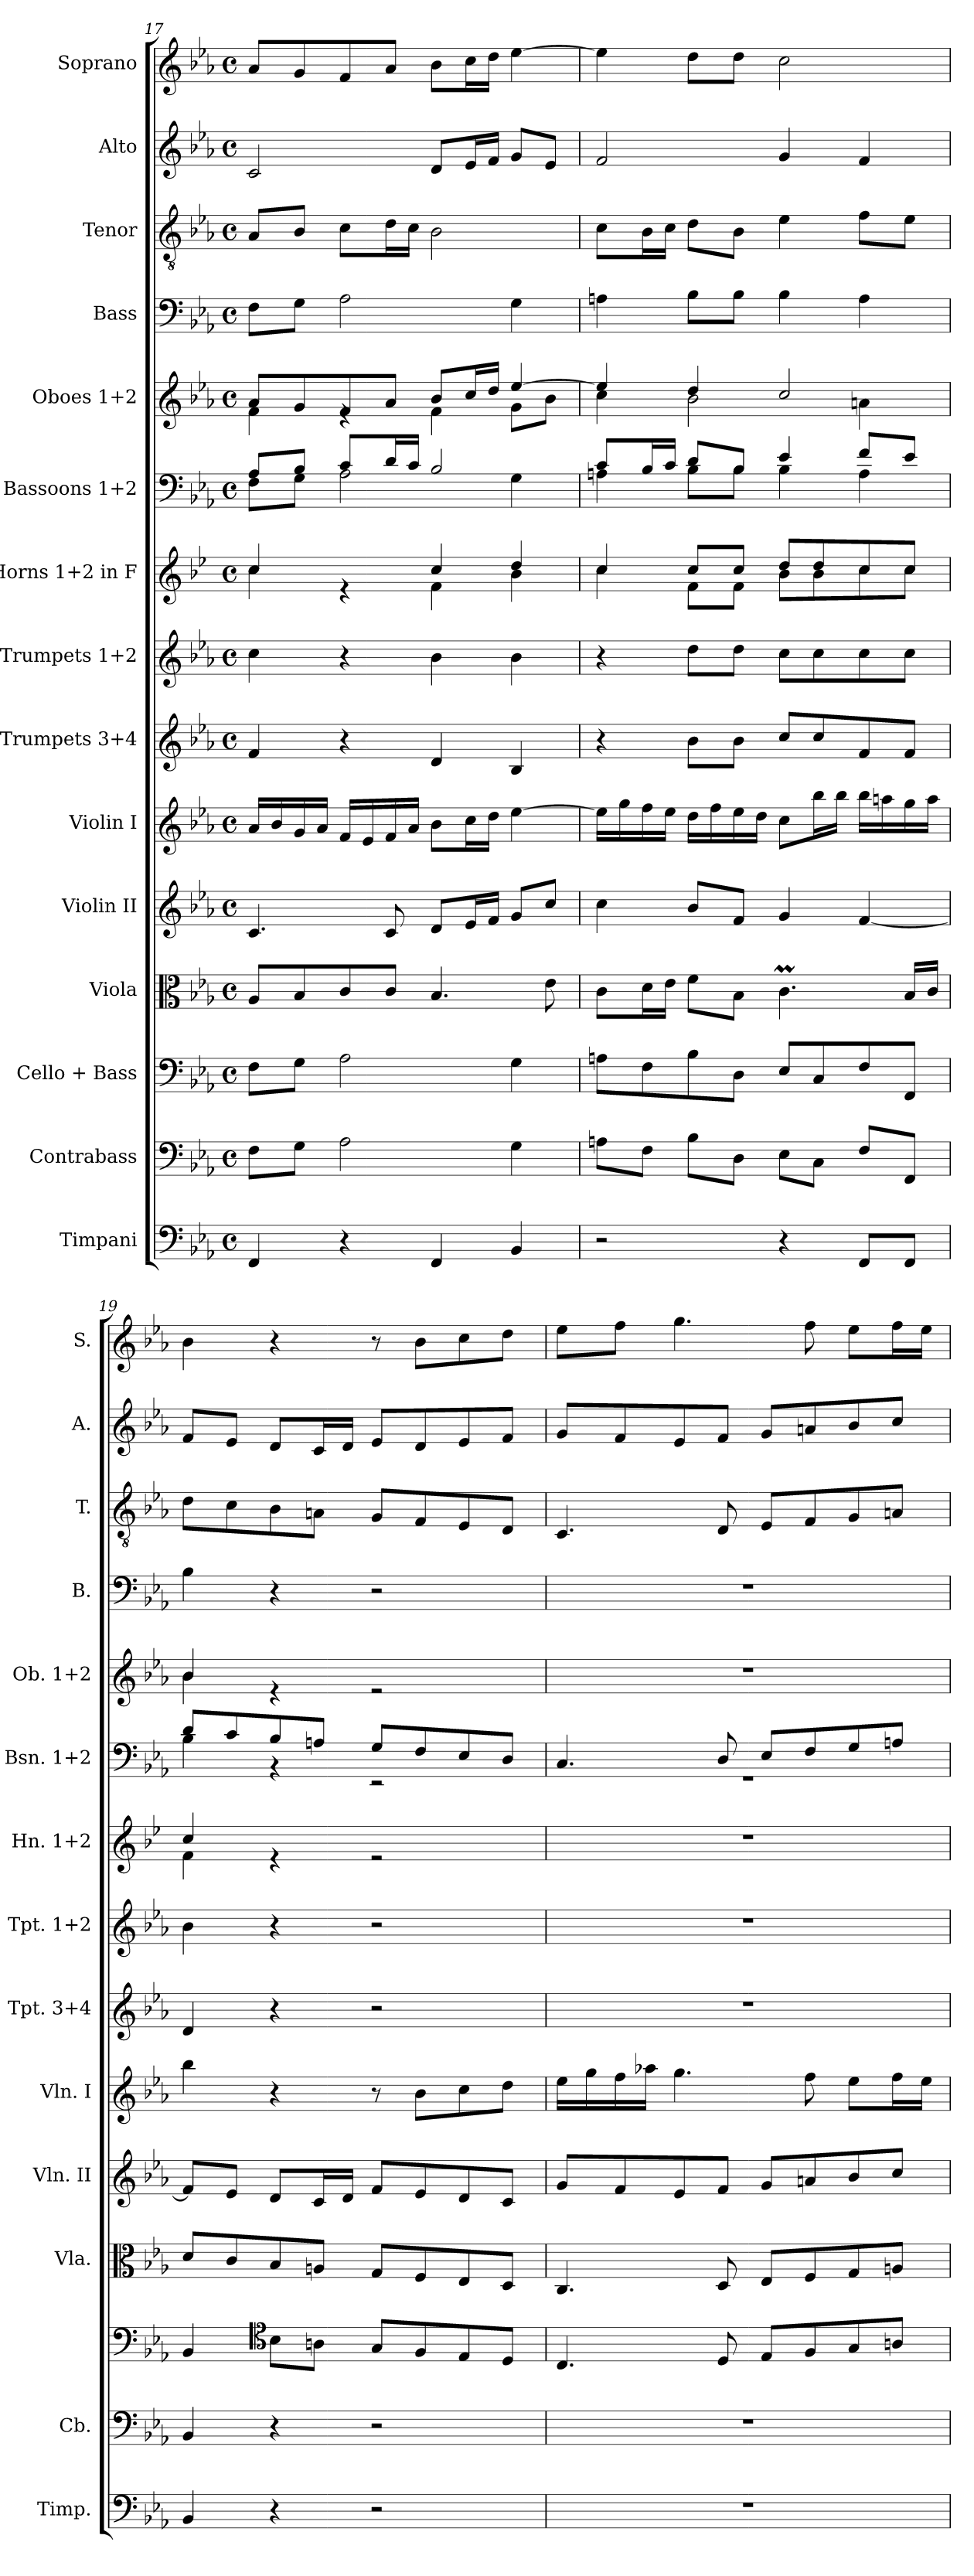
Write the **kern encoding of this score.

**kern	**kern	**kern	**kern	**kern	**kern	**kern	**kern	**kern	**kern	**kern	**kern	**kern	**kern	**kern
*part15	*part14	*part13	*part12	*part11	*part10	*part9	*part8	*part7	*part6	*part5	*part4	*part3	*part2	*part1
*staff15	*staff14	*staff13	*staff12	*staff11	*staff10	*staff9	*staff8	*staff7	*staff6	*staff5	*staff4	*staff3	*staff2	*staff1
*I"Timpani	*I"Contrabass	*I"Cello + Bass	*I"Viola	*I"Violin II	*I"Violin I	*I"Trumpets 3+4	*I"Trumpets 1+2	*I"Horns 1+2 in F	*I"Bassoons 1+2	*I"Oboes 1+2	*I"Bass	*I"Tenor	*I"Alto	*I"Soprano
*I'Timp.	*I'Cb.	*	*I'Vla.	*I'Vln. II	*I'Vln. I	*I'Tpt. 3+4	*I'Tpt. 1+2	*I'Hn. 1+2	*I'Bsn. 1+2	*I'Ob. 1+2	*I'B.	*I'T.	*I'A.	*I'S.
*clefF4	*clefF4	*clefF4	*clefC3	*clefG2	*clefG2	*clefG2	*clefG2	*clefG2	*clefF4	*clefG2	*clefF4	*clefGv2	*clefG2	*clefG2
*	*ITrd7c12	*	*	*	*	*	*	*ITrd4c7	*	*	*	*	*	*
*k[b-e-a-]	*k[b-e-a-]	*k[b-e-a-]	*k[b-e-a-]	*k[b-e-a-]	*k[b-e-a-]	*k[b-e-a-]	*k[b-e-a-]	*k[b-e-a-]	*k[b-e-a-]	*k[b-e-a-]	*k[b-e-a-]	*k[b-e-a-]	*k[b-e-a-]	*k[b-e-a-]
*M4/4	*M4/4	*M4/4	*M4/4	*M4/4	*M4/4	*M4/4	*M4/4	*M4/4	*M4/4	*M4/4	*M4/4	*M4/4	*M4/4	*M4/4
*met(c)	*met(c)	*met(c)	*met(c)	*met(c)	*met(c)	*met(c)	*met(c)	*met(c)	*met(c)	*met(c)	*met(c)	*met(c)	*met(c)	*met(c)
=17	=17	=17	=17	=17	=17	=17	=17	=17	=17	=17	=17	=17	=17	=17
*	*	*	*	*	*	*	*	*^	*^	*^	*	*	*	*
4FF/	8FF\L	8F\L	8A-/L	4.c/	16a-/LL	4f/	4cc\	4f/	4f\	8A-/L	8F\L	8a-/L	4f\	8F\L	8A-/L	2c/	8a-/L
.	.	.	.	.	16b-/	.	.	.	.	.	.	.	.	.	.	.	.
.	8GG\J	8G\J	8B-/	.	16g/	.	.	.	.	8B-/J	8G\J	8g/	.	8G\J	8B-/J	.	8g/
.	.	.	.	.	16a-/JJ	.	.	.	.	.	.	.	.	.	.	.	.
4r	2AA-\	2A-\	8c/	.	16f/LL	4r	4r	4re	4ryy	8c/L	2A-\	8f/	4re	2A-\	8c\L	.	8f/
.	.	.	.	.	16e-/	.	.	.	.	.	.	.	.	.	.	.	.
.	.	.	8c/J	8c/	16f/	.	.	.	.	16d/L	.	8a-/J	.	.	16d\L	.	8a-/J
.	.	.	.	.	16a-/JJ	.	.	.	.	16c/JJ	.	.	.	.	16c\JJ	.	.
4FF/	.	.	4.B-/	8d/L	8b-\L	4d/	4b-\	4f/	4B-\	2B-/	.	8b-/L	4f\	.	2B-\	8d/L	8b-\L
.	.	.	.	16e-/L	16cc\L	.	.	.	.	.	.	16cc/L	.	.	.	16e-/L	16cc\L
.	.	.	.	16f/JJ	16dd\JJ	.	.	.	.	.	.	16dd/JJ	.	.	.	16f/JJ	16dd\JJ
4BB-/	4GG\	4G\	.	8g/L	[4ee-\	4B-/	4b-\	4g/	4e-\	.	4G\	[4ee-/	8g\L	4G\	.	8g/L	[4ee-\
.	.	.	8e-\	8cc/J	.	.	.	.	.	.	.	.	8b-\J	.	.	8e-/J	.
=18	=18	=18	=18	=18	=18	=18	=18	=18	=18	=18	=18	=18	=18	=18	=18	=18	=18
2r	8AAn\L	8An\L	8c\L	4cc\	16ee-\LL]	4r	4r	4f/	4f\	8c/L	4An\	4ee-/]	4cc\	4An\	8c\L	2f/	4ee-\]
.	.	.	.	.	16gg\	.	.	.	.	.	.	.	.	.	.	.	.
.	8FF\J	8F\	16d\L	.	16ff\	.	.	.	.	16B-/L	.	.	.	.	16B-\L	.	.
.	.	.	16e-\JJ	.	16ee-\JJ	.	.	.	.	16c/JJ	.	.	.	.	16c\JJ	.	.
.	8BB-\L	8B-\	8f\L	8b-/L	16dd\LL	8b-\L	8dd\L	8f/L	8B-\L	8d/L	8B-\L	4dd/	2b-\	8B-\L	8d\L	.	8dd\L
.	.	.	.	.	16ff\	.	.	.	.	.	.	.	.	.	.	.	.
.	8DD\J	8D\J	8B-\J	8f/J	16ee-\	8b-\J	8dd\J	8f/J	8B-\J	8B-/J	8B-\J	.	.	8B-\J	8B-\J	.	8dd\J
.	.	.	.	.	16dd\JJ	.	.	.	.	.	.	.	.	.	.	.	.
4r	8EE-\L	8E-/L	4.cM\	4g/	8cc\L	8cc/L	8cc\L	8g/L	8e-\L	4e-/	4B-\	2cc/	.	4B-\	4e-\	4g/	2cc\
.	8CC\J	8C/	.	.	16bb-\L	8cc/	8cc\	8g/	8e-\	.	.	.	.	.	.	.	.
.	.	.	.	.	16bb-\JJ	.	.	.	.	.	.	.	.	.	.	.	.
8FF/L	8FF/L	8F/	.	[4f/	16bb-\LL	8f/	8cc\	8f/	8f\	8f/L	4A\	.	4an\	4A\	8f\L	4f/	.
.	.	.	.	.	16aan\	.	.	.	.	.	.	.	.	.	.	.	.
8FF/J	8FFF/J	8FF/J	16B-/LL	.	16gg\	8f/J	8cc\J	8f/J	8f\J	8e-/J	.	.	.	.	8e-\J	.	.
.	.	.	16c/JJ	.	16aa\JJ	.	.	.	.	.	.	.	.	.	.	.	.
!!LO:PB:g=z
=19	=19	=19	=19	=19	=19	=19	=19	=19	=19	=19	=19	=19	=19	=19	=19	=19	=19
4BB-/	4BBB-/	4BB-/	8d/L	8f/L]	4bb-\	4d/	4b-\	4f/	4B-\	8d/L	4B-\	4b-/	4b-\	4B-\	8d\L	8f/L	4b-\
.	.	.	8c/	8e-/J	.	.	.	.	.	8c/	.	.	.	.	8c\	8e-/J	.
*	*	*clefC4	*	*	*	*	*	*	*	*	*	*	*	*	*	*	*
4r	4r	8B-\L	8B-/	8d/L	4r	4r	4r	4re	2.ryy	8B-/	4r	4re	2.ryy	4r	8B-\	8d/L	4r
.	.	8An\J	8An/J	16c/L	.	.	.	.	.	8An/J	.	.	.	.	8An\J	16c/L	.
.	.	.	.	16d/JJ	.	.	.	.	.	.	.	.	.	.	.	16d/JJ	.
2r	2r	8G/L	8G/L	8f/L	8r	2r	2r	2re	.	8G/L	2r	2re	.	2r	8G/L	8e-/L	8r
.	.	8F/	8F/	8e-/	8b-\L	.	.	.	.	8F/	.	.	.	.	8F/	8d/	8b-\L
.	.	8E-/	8E-/	8d/	8cc\	.	.	.	.	8E-/	.	.	.	.	8E-/	8e-/	8cc\
.	.	8D/J	8D/J	8c/J	8dd\J	.	.	.	.	8D/J	.	.	.	.	8D/J	8f/J	8dd\J
*	*	*	*	*	*	*	*	*v	*v	*	*	*v	*v	*	*	*	*
=20	=20	=20	=20	=20	=20	=20	=20	=20	=20	=20	=20	=20	=20	=20	=20
1r	1r	4.C/	4.C/	8g/L	16ee-\LL	1r	1r	1r	4.C/	1r	1r	1r	4.C/	8g/L	8ee-\L
.	.	.	.	.	16gg\	.	.	.	.	.	.	.	.	.	.
.	.	.	.	8f/	16ff\	.	.	.	.	.	.	.	.	8f/	8ff\J
.	.	.	.	.	16aa-X\JJ	.	.	.	.	.	.	.	.	.	.
.	.	.	.	8e-/	4.gg\	.	.	.	.	.	.	.	.	8e-/	4.gg\
.	.	8D/	8D/	8f/J	.	.	.	.	8D/	.	.	.	8D/	8f/J	.
.	.	8E-/L	8E-/L	8g/L	.	.	.	.	8E-/L	.	.	.	8E-/L	8g/L	.
.	.	8F/	8F/	8an/	8ff\	.	.	.	8F/	.	.	.	8F/	8an/	8ff\
.	.	8G/	8G/	8b-/	8ee-\L	.	.	.	8G/	.	.	.	8G/	8b-/	8ee-\L
.	.	8An/J	8An/J	8cc/J	16ff\L	.	.	.	8An/J	.	.	.	8An/J	8cc/J	16ff\L
.	.	.	.	.	16ee-\JJ	.	.	.	.	.	.	.	.	.	16ee-\JJ
*	*	*	*	*	*	*	*	*	*v	*v	*	*	*	*	*
=	=	=	=	=	=	=	=	=	=	=	=	=	=	=
*-	*-	*-	*-	*-	*-	*-	*-	*-	*-	*-	*-	*-	*-	*-
